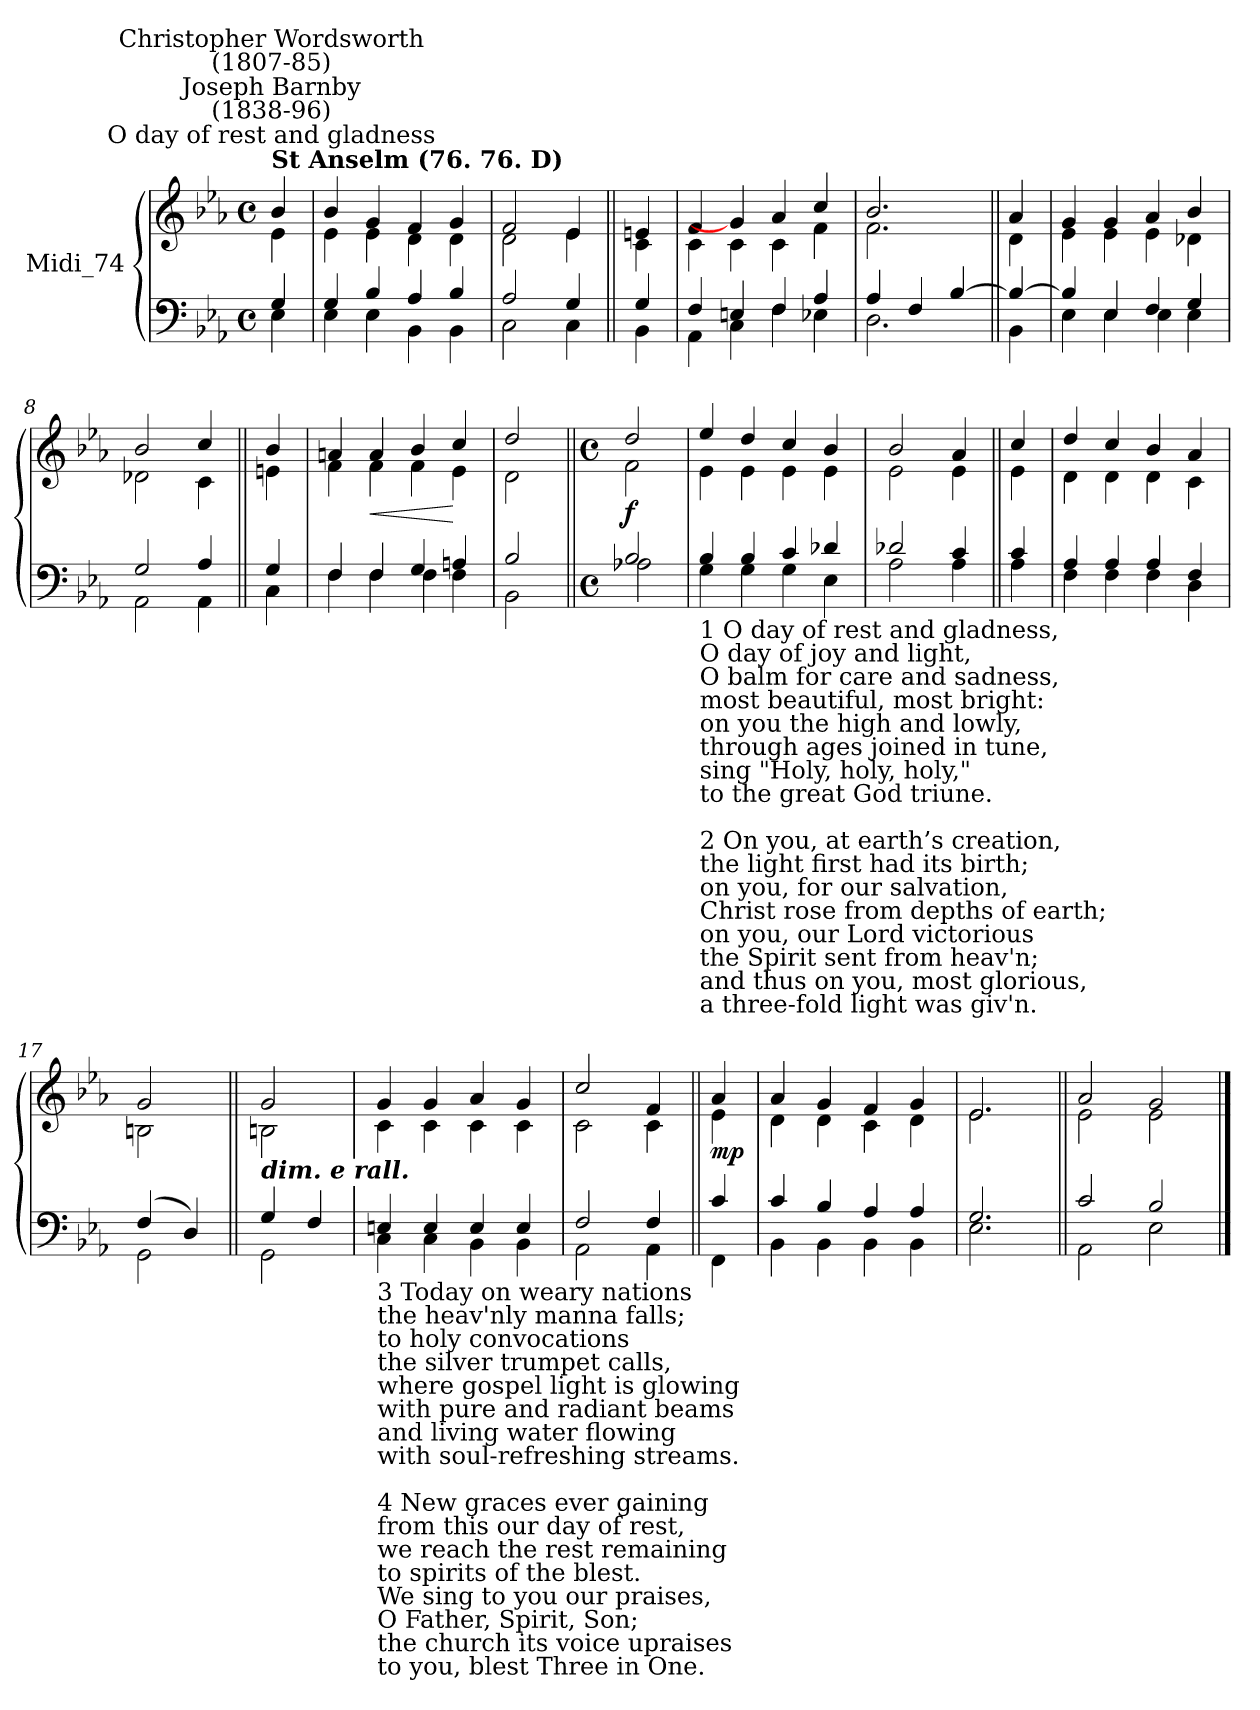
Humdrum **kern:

**kern	**kern	**dynam
*part2	*part1	*part1
*staff2	*staff1	*staff1
*I"Midi_74	*I"Midi_74	*
*clefF4	*clefG2	*
*k[b-e-a-]	*k[b-e-a-]	*
*E-:	*E-:	*
*M4/4	*M4/4	*
*met(c)	*met(c)	*
=	=	=
*^	*^	*
!	!	!LO:TX:a:B:t=St Anselm (76. 76. D)	!	!
!	!	!LO:TX:a:cj:t=O day of rest and gladness	!	!
!	!	!LO:TX:a:cj:t=Joseph Barnby\n(1838-96)	!	!
!	!	!LO:TX:a:cj:t=Christopher Wordsworth\n(1807-85)	!	!
4G/	4E-\	4b-/	4e-\	.
=1	=1	=1	=1	=1
4G/	4E-\	4b-/	4e-\	.
4B-/	4E-\	4g/	4e-\	.
4A-/	4BB-\	4f/	4d\	.
4B-/	4BB-\	4g/	4d\	.
=2	=2	=2	=2	=2
2A-/	2C\	2f/	2d\	.
4G/	4C\	4e-/	4e-\	.
=3||	=3||	=3||	=3||	=3||
4G/	4BB-\	4en/	4c\	.
=4	=4	=4	=4	=4
4F/	4AA-\	4f/	4c\	.
4En/	4C\	4g/]	4c\	.
4F/	4F\	4a-/	4c\	.
4A-/	4E-\	4cc/	4f\	.
=5	=5	=5	=5	=5
4A-/	2.D\	2.b-/	2.f\	.
4F/	.	.	.	.
[4B-/	.	.	.	.
=6||	=6||	=6||	=6||	=6||
4B-/_	4BB-\	4a-/	4d\	.
=7	=7	=7	=7	=7
4B-/]	4E-\	4g/	4e-\	.
4E-/	4E-\	4g/	4e-\	.
4F/	4E-\	4a-/	4e-\	.
4G/	4E-\	4b-/	4d-X\	.
=8	=8	=8	=8	=8
2G/	2AA-\	2b-/	2d-X\	.
4A-/	4AA-\	4cc/	4c\	.
=9||	=9||	=9||	=9||	=9||
4G/	4C\	4b-/	4en\	.
=10	=10	=10	=10	=10
4F/	4F\	4an/	4f\	.
!	!	!	!	!LO:HP:b
4F/	4F\	4a/	4f\	<
4G/	4F\	4b-/	4f\	.
4An/	4F\	4cc/	4e-\	[
=11	=11	=11	=11	=11
2B-/	2BB-\	2dd/	2d\	.
!!LO:LB:g=z	!!
=12||	=12||	=12||	=12||	=12||
*M4/4	*	*M4/4	*	*
*met(c)	*	*met(c)	*	*
!	!	!	!	!LO:DY:b
2B-/	2A-X\	2dd/	2f\	f
=13	=13	=13	=13	=13
!LO:TX:b:t=1 O day of rest and gladness,\nO day of joy and light,\nO balm for care and sadness,\nmost beautiful, most bright&colon;\non you the high and lowly,\nthrough ages joined in tune,\nsing "Holy, holy, holy,"\nto the great God triune.\n\n2 On you, at earth’s creation,\nthe light first had its birth;\non you, for our salvation,\nChrist rose from depths of earth;\non you, our Lord victorious\nthe Spirit sent from heav'n;\nand thus on you, most glorious,\na three-fold light was giv'n.	!	!	!	!
4B-/	4G\	4ee-/	4e-\	.
4B-/	4G\	4dd/	4e-\	.
4c/	4G\	4cc/	4e-\	.
4d-X/	4E-\	4b-/	4e-\	.
=14	=14	=14	=14	=14
2d-X/	2A-\	2b-/	2e-\	.
4c/	4A-\	4a-/	4e-\	.
=15||	=15||	=15||	=15||	=15||
4c/	4A-\	4cc/	4e-\	.
=16	=16	=16	=16	=16
4A-/	4F\	4dd/	4d\	.
4A-/	4F\	4cc/	4d\	.
4A-/	4F\	4b-/	4d\	.
4F/	4D\	4a-/	4c\	.
=17	=17	=17	=17	=17
(>4F/	2GG\	2g/	2Bn\	.
4D/)	.	.	.	.
=18||	=18||	=18||	=18||	=18||
!LO:TX:a:Bi:t=dim. e rall.	!	!	!	!
4G/	2GG\	2g/	2Bn\	.
4F/	.	.	.	.
=19	=19	=19	=19	=19
!LO:TX:b:t=3 Today on weary nations\nthe heav'nly manna falls;\nto holy convocations \nthe silver trumpet calls,\nwhere gospel light is glowing\nwith pure and radiant beams\nand living water flowing\nwith soul-refreshing streams.\n\n4 New graces ever gaining\nfrom this our day of rest,\nwe reach the rest remaining\nto spirits of the blest.\nWe sing to you our praises,\nO Father, Spirit, Son;\nthe church its voice upraises\nto you, blest Three in One.	!	!	!	!
4En/	4C\	4g/	4c\	.
4E/	4C\	4g/	4c\	.
4E/	4BB-\	4a-/	4c\	.
4E/	4BB-\	4g/	4c\	.
=20	=20	=20	=20	=20
2F/	2AA-\	2cc/	2c\	.
4F/	4AA-\	4f/	4c\	.
=21||	=21||	=21||	=21||	=21||
!	!	!	!	!LO:DY:b
4c/	4FF\	4a-/	4e-\	mp
=22	=22	=22	=22	=22
4c/	4BB-\	4a-/	4d\	.
4B-/	4BB-\	4g/	4d\	.
4A-/	4BB-\	4f/	4c\	.
4A-/	4BB-\	4g/	4d\	.
=23	=23	=23	=23	=23
2.G/	2.E-\	2.e-/	2.e-\	.
=24||	=24||	=24||	=24||	=24||
2c/	2AA-\	2a-/	2e-\	.
2B-/	2E-\	2g/	2e-\	.
*v	*v	*	*	*
*	*v	*v	*
==	==	==
*-	*-	*-
